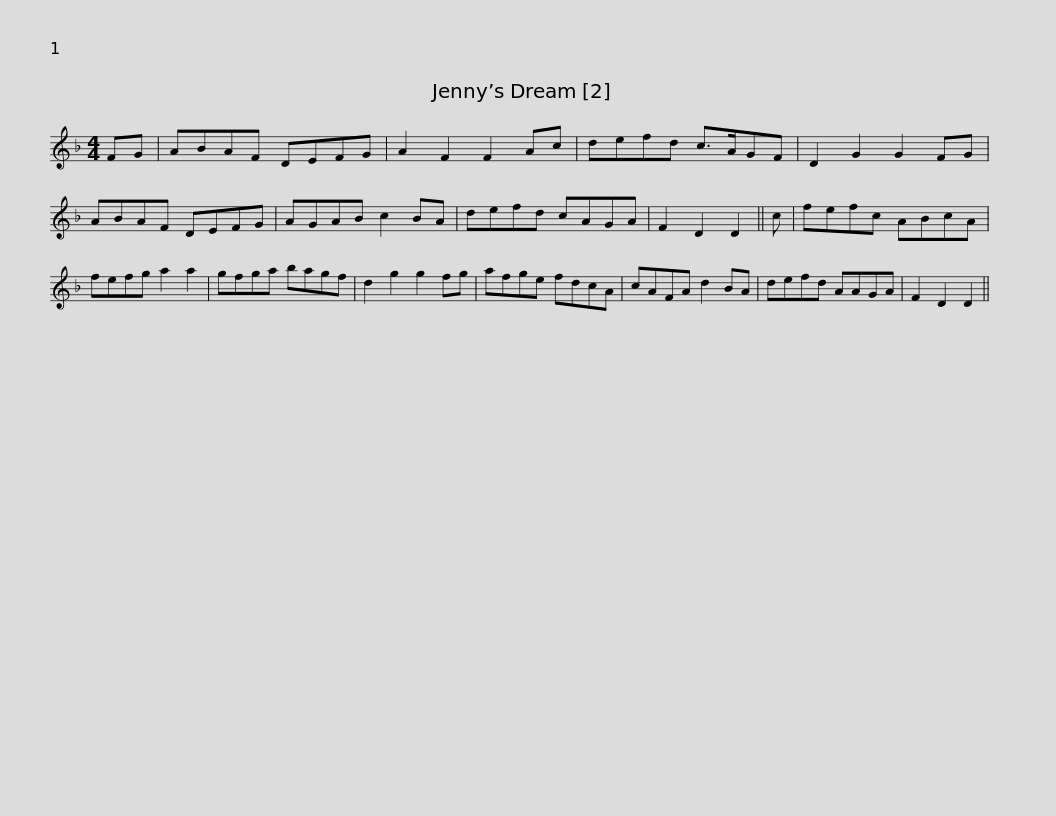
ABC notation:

X:1
L:1/8
M:4/4
I:linebreak $
K:F
V:1 treble
V:1
 FG | ABAF DEFG | A2 F2 F2 Ac | defd c>AGF | D2 G2 G2 FG | %5
 ABAF DEFG | AGAB c2 BA |$ defd cAGA | F2 D2 D2 || c | %10
 fefc ABcA | fefg a2 a2 | gfga bagf | d2 g2 g2 fg |$ afge fdcA | %15
 cAFA d2 BA | defd AAGA | F2 D2 D2 || %18
